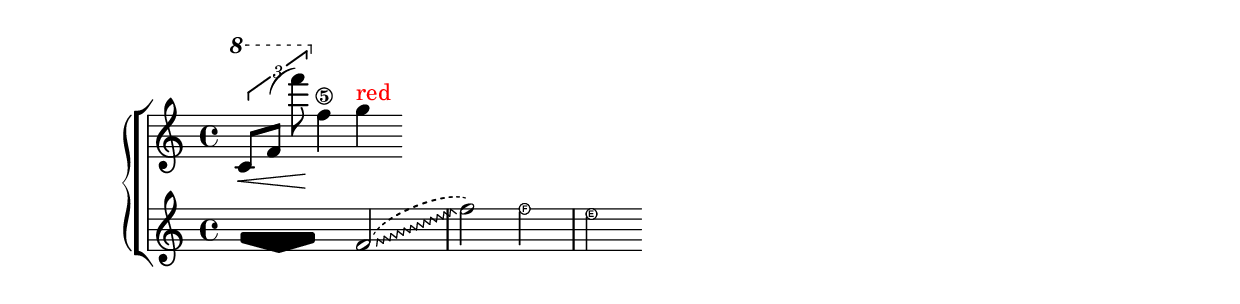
\header {
  texidoc = "Exercise all output functions"
}

\version "2.17.6"

\paper { ragged-right = ##t }

\relative c'' {
  \new StaffGroup \new PianoStaff <<
    \new Staff
      {
	\ottava #1
	\times 2/3 { c8[\< f]( f''\!) }
	\ottava #0
	<f,, \5>4

	\override TextScript.color = #red
	g4^"red"
      }

    \new Staff \relative c'' {
      \makeClusters { <g a>8 <e a> <g a>4 }

      \override Glissando.style = #'zigzag
      \slurDashed
      f2( \glissando f')
      \easyHeadsOn
      f e
    }
  >>
}
